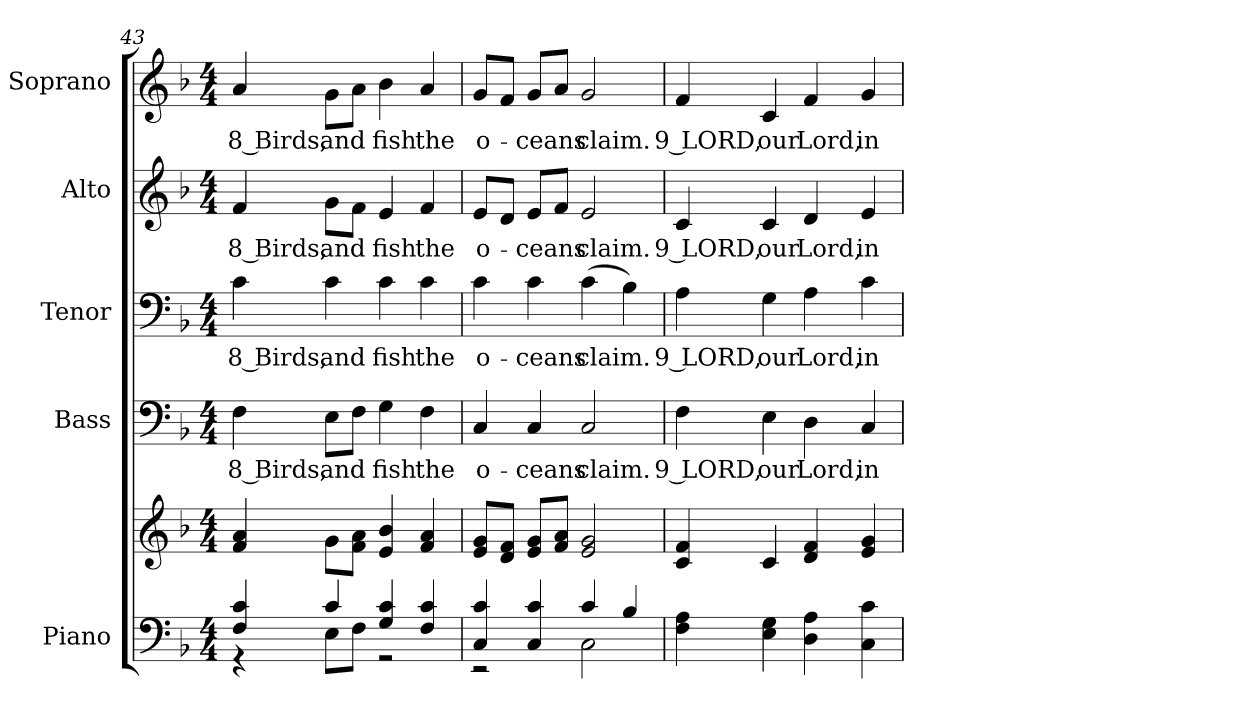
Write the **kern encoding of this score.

**kern	**kern	**kern	**text	**kern	**text	**kern	**text	**kern	**text
*part5	*part5	*part4	*part4	*part3	*part3	*part2	*part2	*part1	*part1
*staff6	*staff5	*staff4	*staff4	*staff3	*staff3	*staff2	*staff2	*staff1	*staff1
*I"Piano	*	*I"Bass	*	*I"Tenor	*	*I"Alto	*	*I"Soprano	*
*I'Pno.	*	*I'B.	*	*I'T.	*	*I'A.	*	*I'S.	*
*clefF4	*clefG2	*clefF4	*	*clefF4	*	*clefG2	*	*clefG2	*
*k[b-]	*k[b-]	*k[b-]	*	*k[b-]	*	*k[b-]	*	*k[b-]	*
*F:	*F:	*F:	*	*F:	*	*F:	*	*F:	*
*M4/4	*M4/4	*M4/4	*	*M4/4	*	*M4/4	*	*M4/4	*
=43	=43	=43	=43	=43	=43	=43	=43	=43	=43
*^	*	*	*	*	*	*	*	*	*
!	!	!	!	!LO:LY:b:color=#000000	!	!	!	!	!	!
!	!	!	!	!	!	!LO:LY:b:color=#000000	!	!	!	!
!	!	!	!	!	!	!	!	!LO:LY:b:color=#000000	!	!
!	!	!	!	!	!	!	!	!	!	!LO:LY:b:color=#000000
4Fi/ 4ci	4r	4fi/ 4ai	4Fi\	8 Birds,	4ci\	8 Birds,	4fi/	8 Birds,	4ai/	8 Birds,
!	!	!	!	!LO:LY:b:color=#000000	!	!	!	!	!	!
!	!	!	!	!	!	!LO:LY:b:color=#000000	!	!	!	!
!	!	!	!	!	!	!	!	!LO:LY:b:color=#000000	!	!
!	!	!	!	!	!	!	!	!	!	!LO:LY:b:color=#000000
4ci/	8Ei\L	8gi\L	8Ei\L	and	4ci\	and	8gi\L	and	8gi\L	and
.	8Fi\J	8fi\ 8aiJ	8Fi\J	.	.	.	8fi\J	.	8ai\J	.
!	!	!	!	!LO:LY:b:color=#000000	!	!	!	!	!	!
!	!	!	!	!	!	!LO:LY:b:color=#000000	!	!	!	!
!	!	!	!	!	!	!	!	!LO:LY:b:color=#000000	!	!
!	!	!	!	!	!	!	!	!	!	!LO:LY:b:color=#000000
4Gi/ 4ci	2r	4ei/ 4b-i	4Gi\	fish	4ci\	fish	4ei/	fish	4b-i\	fish
!	!	!	!	!LO:LY:b:color=#000000	!	!	!	!	!	!
!	!	!	!	!	!	!LO:LY:b:color=#000000	!	!	!	!
!	!	!	!	!	!	!	!	!LO:LY:b:color=#000000	!	!
!	!	!	!	!	!	!	!	!	!	!LO:LY:b:color=#000000
4Fi/ 4ci	.	4fi/ 4ai	4Fi\	the	4ci\	the	4fi/	the	4ai/	the
=44	=44	=44	=44	=44	=44	=44	=44	=44	=44	=44
!	!	!	!	!LO:LY:b:color=#000000	!	!	!	!	!	!
!	!	!	!	!	!	!LO:LY:b:color=#000000	!	!	!	!
!	!	!	!	!	!	!	!	!LO:LY:b:color=#000000	!	!
!	!	!	!	!	!	!	!	!	!	!LO:LY:b:color=#000000
4Ci/ 4ci	2r	8ei/ 8giL	4Ci/	o-	4ci\	o-	8ei/L	o-	8gi/L	o-
.	.	8di/ 8fiJ	.	.	.	.	8di/J	.	8fi/J	.
!	!	!	!	!LO:LY:b:color=#000000	!	!	!	!	!	!
!	!	!	!	!	!	!LO:LY:b:color=#000000	!	!	!	!
!	!	!	!	!	!	!	!	!LO:LY:b:color=#000000	!	!
!	!	!	!	!	!	!	!	!	!	!LO:LY:b:color=#000000
4Ci/ 4ci	.	8ei/ 8giL	4Ci/	-ceans	4ci\	-ceans	8ei/L	-ceans	8gi/L	-ceans
.	.	8fi/ 8aiJ	.	.	.	.	8fi/J	.	8ai/J	.
!	!	!	!	!LO:LY:b:color=#000000	!	!	!	!	!	!
!	!	!	!	!	!	!LO:LY:b:color=#000000	!	!	!	!
!	!	!	!	!	!	!	!	!LO:LY:b:color=#000000	!	!
!	!	!	!	!	!	!	!	!	!	!LO:LY:b:color=#000000
4ci/	2Ci\	2ei/ 2gi	2Ci/	claim.	(4ci\	claim.	2ei/	claim.	2gi/	claim.
4B-i/	.	.	.	.	4B-i\)	.	.	.	.	.
*v	*v	*	*	*	*	*	*	*	*	*
=45	=45	=45	=45	=45	=45	=45	=45	=45	=45
!	!	!	!LO:LY:b:color=#000000	!	!	!	!	!	!
!	!	!	!	!	!LO:LY:b:color=#000000	!	!	!	!
!	!	!	!	!	!	!	!LO:LY:b:color=#000000	!	!
!	!	!	!	!	!	!	!	!	!LO:LY:b:color=#000000
4Fi\ 4Ai	4ci/ 4fi	4Fi\	9 LORD,	4Ai\	9 LORD,	4ci/	9 LORD,	4fi/	9 LORD,
!	!	!	!LO:LY:b:color=#000000	!	!	!	!	!	!
!	!	!	!	!	!LO:LY:b:color=#000000	!	!	!	!
!	!	!	!	!	!	!	!LO:LY:b:color=#000000	!	!
!	!	!	!	!	!	!	!	!	!LO:LY:b:color=#000000
4Ei\ 4Gi	4ci/	4Ei\	our	4Gi\	our	4ci/	our	4ci/	our
!	!	!	!LO:LY:b:color=#000000	!	!	!	!	!	!
!	!	!	!	!	!LO:LY:b:color=#000000	!	!	!	!
!	!	!	!	!	!	!	!LO:LY:b:color=#000000	!	!
!	!	!	!	!	!	!	!	!	!LO:LY:b:color=#000000
4Di\ 4Ai	4di/ 4fi	4Di\	Lord,	4Ai\	Lord,	4di/	Lord,	4fi/	Lord,
!	!	!	!LO:LY:b:color=#000000	!	!	!	!	!	!
!	!	!	!	!	!LO:LY:b:color=#000000	!	!	!	!
!	!	!	!	!	!	!	!LO:LY:b:color=#000000	!	!
!	!	!	!	!	!	!	!	!	!LO:LY:b:color=#000000
4Ci\ 4ci	4ei/ 4gi	4Ci/	in	4ci\	in	4ei/	in	4gi/	in
=	=	=	=	=	=	=	=	=	=
*-	*-	*-	*-	*-	*-	*-	*-	*-	*-
